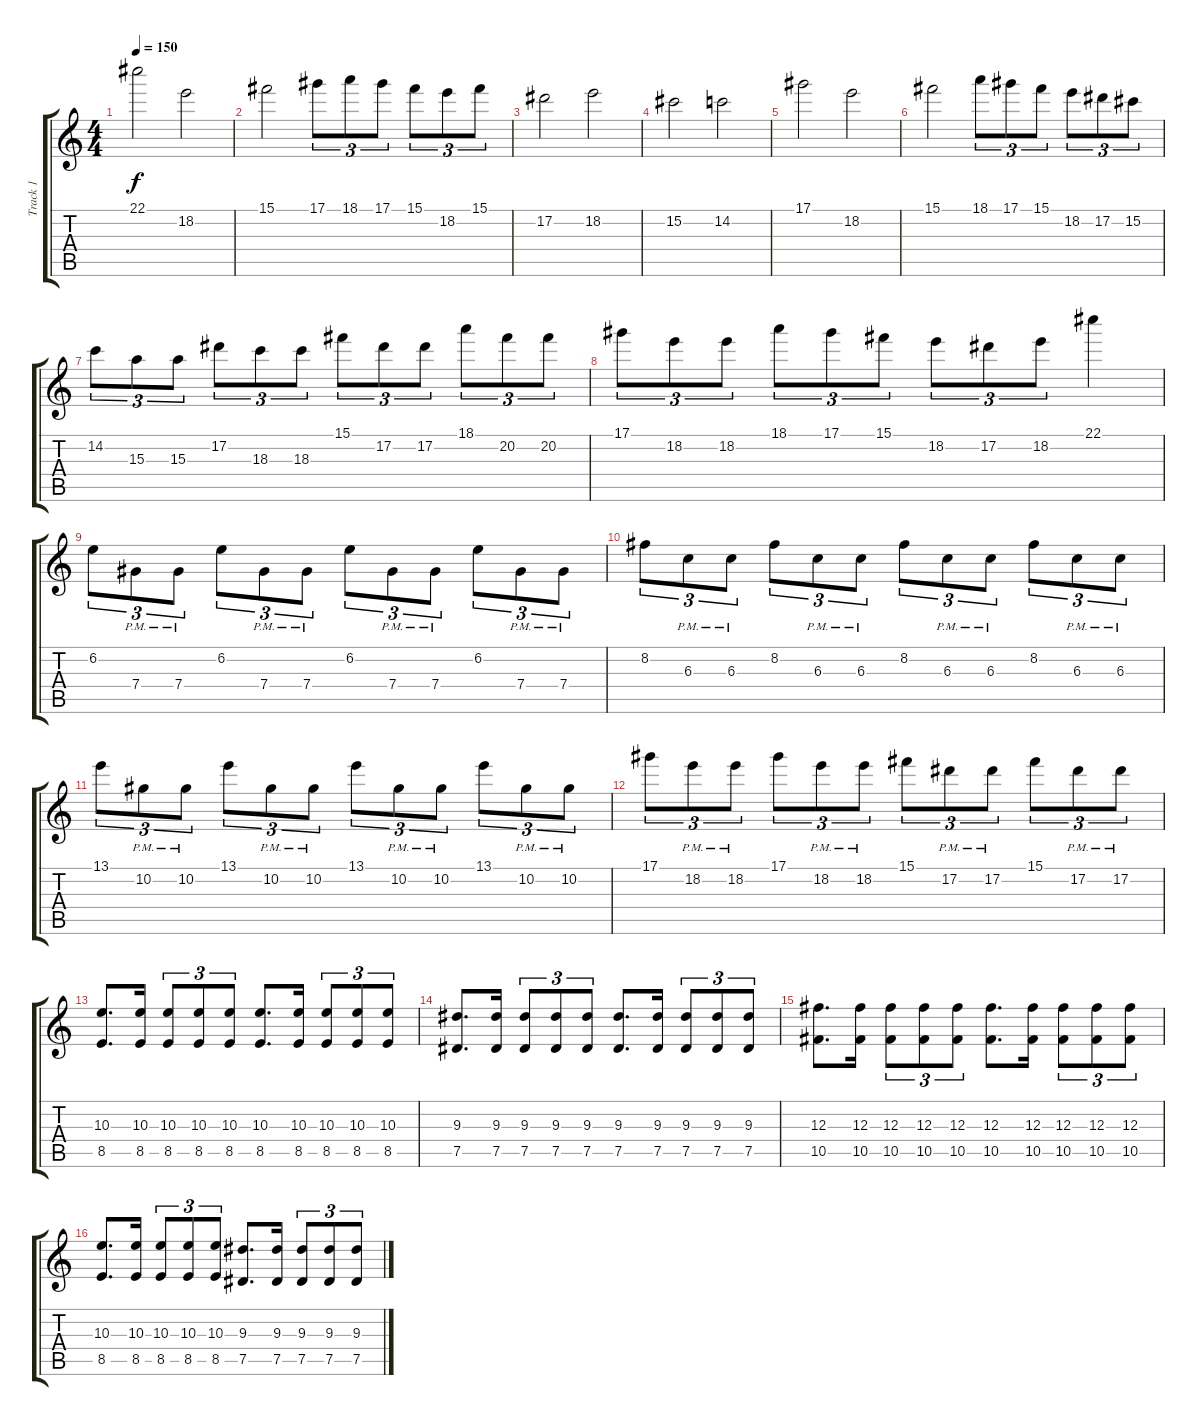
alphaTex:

\track ("Track 1" "Track 1") {instrument distortionguitar}
\staff {score tabs}
\tuning (Eb4 Bb3 Gb3 Db3 Ab2 Db2) {hide}
\ts (4 4)
\tempo 150
\clef g2
\ks c
22.1.2{dy f} 18.2.2 |
15.1.2 17.1.8{tu (3 2)} 18.1.8{tu (3 2)} 17.1.8{tu (3 2)} 15.1.8{tu (3 2)} 18.2.8{tu (3 2)} 15.1.8{tu (3 2)} |
17.2.2 18.2.2 |
15.2.2 14.2.2 |
17.1.2 18.2.2 |
15.1.2 18.1.8{tu (3 2)} 17.1.8{tu (3 2)} 15.1.8{tu (3 2)} 18.2.8{tu (3 2)} 17.2.8{tu (3 2)} 15.2.8{tu (3 2)} |
14.2.8{tu (3 2)} 15.3.8{tu (3 2)} 15.3.8{tu (3 2)} 17.2.8{tu (3 2)} 18.3.8{tu (3 2)} 18.3.8{tu (3 2)} 15.1.8{tu (3 2)} 17.2.8{tu (3 2)} 17.2.8{tu (3 2)} 18.1.8{tu (3 2)} 20.2.8{tu (3 2)} 20.2.8{tu (3 2)} |
17.1.8{tu (3 2)} 18.2.8{tu (3 2)} 18.2.8{tu (3 2)} 18.1.8{tu (3 2)} 17.1.8{tu (3 2)} 15.1.8{tu (3 2)} 18.2.8{tu (3 2)} 17.2.8{tu (3 2)} 18.2.8{tu (3 2)} 22.1.4 |
6.2.8{tu (3 2)} 7.4{pm}.8{tu (3 2)} 7.4{pm}.8{tu (3 2)} 6.2.8{tu (3 2)} 7.4{pm}.8{tu (3 2)} 7.4{pm}.8{tu (3 2)} 6.2.8{tu (3 2)} 7.4{pm}.8{tu (3 2)} 7.4{pm}.8{tu (3 2)} 6.2.8{tu (3 2)} 7.4{pm}.8{tu (3 2)} 7.4{pm}.8{tu (3 2)} |
8.2.8{tu (3 2)} 6.3{pm}.8{tu (3 2)} 6.3{pm}.8{tu (3 2)} 8.2.8{tu (3 2)} 6.3{pm}.8{tu (3 2)} 6.3{pm}.8{tu (3 2)} 8.2.8{tu (3 2)} 6.3{pm}.8{tu (3 2)} 6.3{pm}.8{tu (3 2)} 8.2.8{tu (3 2)} 6.3{pm}.8{tu (3 2)} 6.3{pm}.8{tu (3 2)} |
13.1.8{tu (3 2)} 10.2{pm}.8{tu (3 2)} 10.2{pm}.8{tu (3 2)} 13.1.8{tu (3 2)} 10.2{pm}.8{tu (3 2)} 10.2{pm}.8{tu (3 2)} 13.1.8{tu (3 2)} 10.2{pm}.8{tu (3 2)} 10.2{pm}.8{tu (3 2)} 13.1.8{tu (3 2)} 10.2{pm}.8{tu (3 2)} 10.2{pm}.8{tu (3 2)} |
17.1.8{tu (3 2)} 18.2{pm}.8{tu (3 2)} 18.2{pm}.8{tu (3 2)} 17.1.8{tu (3 2)} 18.2{pm}.8{tu (3 2)} 18.2{pm}.8{tu (3 2)} 15.1.8{tu (3 2)} 17.2{pm}.8{tu (3 2)} 17.2{pm}.8{tu (3 2)} 15.1.8{tu (3 2)} 17.2{pm}.8{tu (3 2)} 17.2{pm}.8{tu (3 2)} |
(10.3 8.5).8{d} (10.3 8.5).16 (10.3 8.5).8{tu (3 2)} (10.3 8.5).8{tu (3 2)} (10.3 8.5).8{tu (3 2)} (10.3 8.5).8{d} (10.3 8.5).16 (10.3 8.5).8{tu (3 2)} (10.3 8.5).8{tu (3 2)} (10.3 8.5).8{tu (3 2)} |
(9.3 7.5).8{d} (9.3 7.5).16 (9.3 7.5).8{tu (3 2)} (9.3 7.5).8{tu (3 2)} (9.3 7.5).8{tu (3 2)} (9.3 7.5).8{d} (9.3 7.5).16 (9.3 7.5).8{tu (3 2)} (9.3 7.5).8{tu (3 2)} (9.3 7.5).8{tu (3 2)} |
(12.3 10.5).8{d} (12.3 10.5).16 (12.3 10.5).8{tu (3 2)} (12.3 10.5).8{tu (3 2)} (12.3 10.5).8{tu (3 2)} (12.3 10.5).8{d} (12.3 10.5).16 (12.3 10.5).8{tu (3 2)} (12.3 10.5).8{tu (3 2)} (12.3 10.5).8{tu (3 2)} |
(10.3 8.5).8{d} (10.3 8.5).16 (10.3 8.5).8{tu (3 2)} (10.3 8.5).8{tu (3 2)} (10.3 8.5).8{tu (3 2)} (9.3 7.5).8{d} (9.3 7.5).16 (9.3 7.5).8{tu (3 2)} (9.3 7.5).8{tu (3 2)} (9.3 7.5).8{tu (3 2)}
